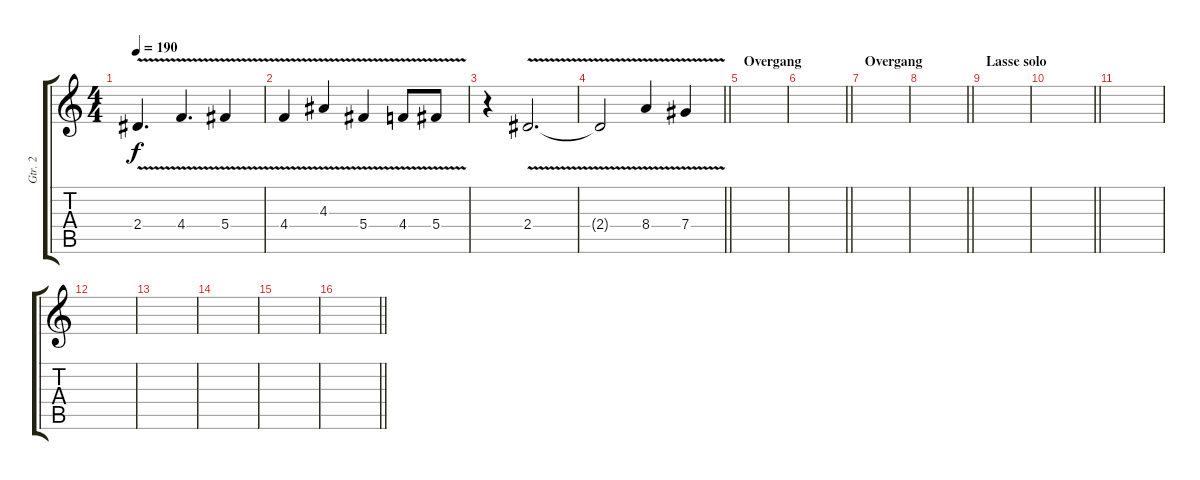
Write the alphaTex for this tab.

\track ("Gtr. 2" "Gtr. 2") {instrument distortionguitar}
\staff {score tabs}
\tuning (Eb4 Bb3 Gb3 Db3 Ab2 Eb2) {hide}
\ts (4 4)
\tempo 190
\clef g2
\ks c
2.4{v}.4{d dy f} 4.4{v}.4{d} 5.4{v}.4 |
4.4{v}.4 4.3{v}.4 5.4{v}.4 4.4{v}.8 5.4{v}.8 |
r.4 2.4{v}.2{d} |
\barLineRight lightlight
2.4{t}.2 8.4{v}.4 7.4{v}.4 |
\section ("" "Overgang")
|
\barLineRight lightlight
|
\section ("" "Overgang")
|
\barLineRight lightlight
|
\section ("" "Lasse solo")
|
\barLineRight lightlight
|
|
|
|
|
|
\barLineRight lightlight
